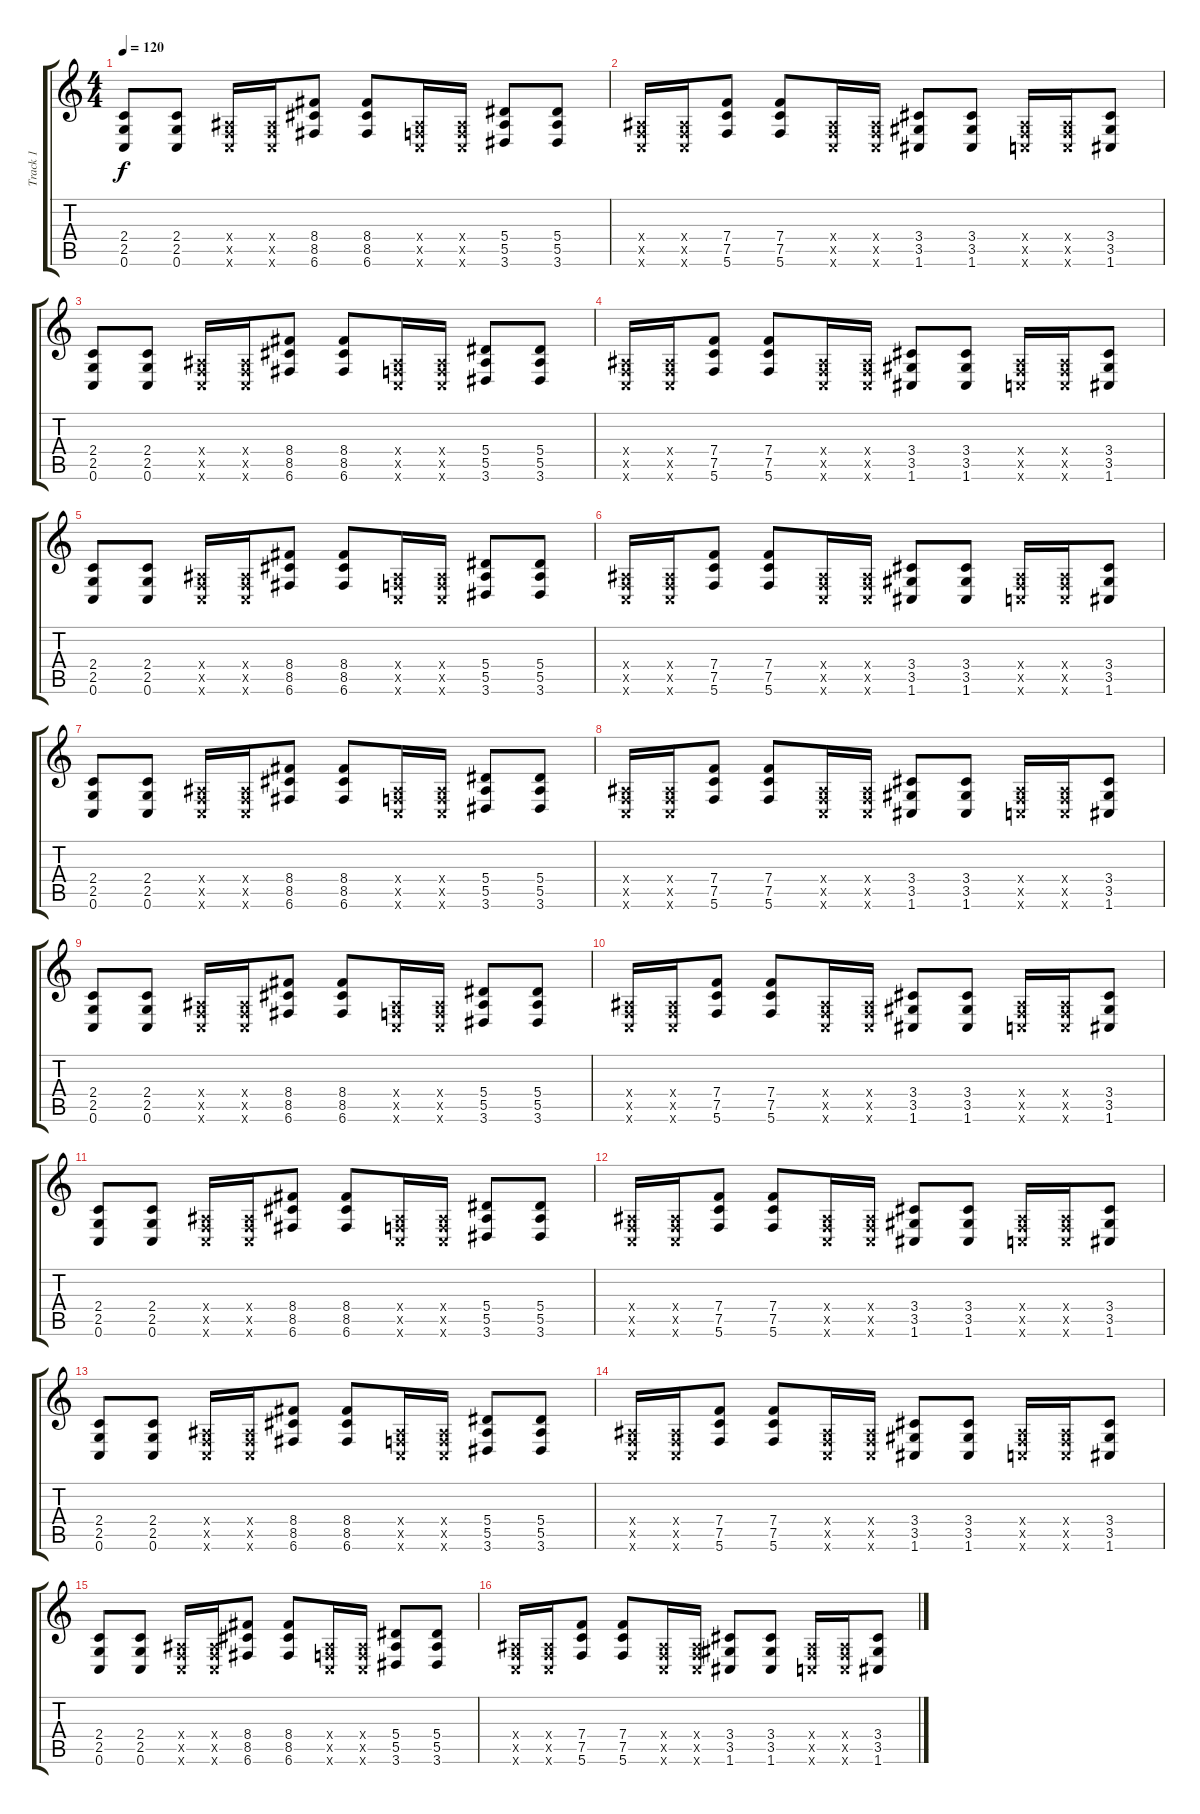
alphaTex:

\track ("Track 1" "Track 1") {instrument overdrivenguitar}
\staff {score tabs}
\tuning (C4 G3 Eb3 Bb2 F2 C2) {hide}
\ts (4 4)
\tempo 120
\clef g2
\ks c
(2.4 2.5 0.6).8{dy f volume 16 instrument overdrivenguitar} (2.4 2.5 0.6).8 (0.4{x} 0.5{x} 0.6{x}).16 (0.4{x} 0.5{x} 0.6{x}).16 (8.4 8.5 6.6).8 (8.4 8.5 6.6).8 (0.4{x} 0.5{x} 0.6{x}).16 (0.4{x} 0.5{x} 0.6{x}).16 (5.4 5.5 3.6).8 (5.4 5.5 3.6).8 |
(0.4{x} 0.5{x} 0.6{x}).16 (0.4{x} 0.5{x} 0.6{x}).16 (7.4 7.5 5.6).8 (7.4 7.5 5.6).8 (0.4{x} 0.5{x} 0.6{x}).16 (0.4{x} 0.5{x} 0.6{x}).16 (3.4 3.5 1.6).8 (3.4 3.5 1.6).8 (0.4{x} 0.5{x} 0.6{x}).16 (0.4{x} 0.5{x} 0.6{x}).16 (3.4 3.5 1.6).8 |
(2.4 2.5 0.6).8{volume 16 instrument overdrivenguitar} (2.4 2.5 0.6).8 (0.4{x} 0.5{x} 0.6{x}).16 (0.4{x} 0.5{x} 0.6{x}).16 (8.4 8.5 6.6).8 (8.4 8.5 6.6).8 (0.4{x} 0.5{x} 0.6{x}).16 (0.4{x} 0.5{x} 0.6{x}).16 (5.4 5.5 3.6).8 (5.4 5.5 3.6).8 |
(0.4{x} 0.5{x} 0.6{x}).16 (0.4{x} 0.5{x} 0.6{x}).16 (7.4 7.5 5.6).8 (7.4 7.5 5.6).8 (0.4{x} 0.5{x} 0.6{x}).16 (0.4{x} 0.5{x} 0.6{x}).16 (3.4 3.5 1.6).8 (3.4 3.5 1.6).8 (0.4{x} 0.5{x} 0.6{x}).16 (0.4{x} 0.5{x} 0.6{x}).16 (3.4 3.5 1.6).8 |
(2.4 2.5 0.6).8{volume 16 instrument overdrivenguitar} (2.4 2.5 0.6).8 (0.4{x} 0.5{x} 0.6{x}).16 (0.4{x} 0.5{x} 0.6{x}).16 (8.4 8.5 6.6).8 (8.4 8.5 6.6).8 (0.4{x} 0.5{x} 0.6{x}).16 (0.4{x} 0.5{x} 0.6{x}).16 (5.4 5.5 3.6).8 (5.4 5.5 3.6).8 |
(0.4{x} 0.5{x} 0.6{x}).16 (0.4{x} 0.5{x} 0.6{x}).16 (7.4 7.5 5.6).8 (7.4 7.5 5.6).8 (0.4{x} 0.5{x} 0.6{x}).16 (0.4{x} 0.5{x} 0.6{x}).16 (3.4 3.5 1.6).8 (3.4 3.5 1.6).8 (0.4{x} 0.5{x} 0.6{x}).16 (0.4{x} 0.5{x} 0.6{x}).16 (3.4 3.5 1.6).8 |
(2.4 2.5 0.6).8{volume 16 instrument overdrivenguitar} (2.4 2.5 0.6).8 (0.4{x} 0.5{x} 0.6{x}).16 (0.4{x} 0.5{x} 0.6{x}).16 (8.4 8.5 6.6).8 (8.4 8.5 6.6).8 (0.4{x} 0.5{x} 0.6{x}).16 (0.4{x} 0.5{x} 0.6{x}).16 (5.4 5.5 3.6).8 (5.4 5.5 3.6).8 |
(0.4{x} 0.5{x} 0.6{x}).16 (0.4{x} 0.5{x} 0.6{x}).16 (7.4 7.5 5.6).8 (7.4 7.5 5.6).8 (0.4{x} 0.5{x} 0.6{x}).16 (0.4{x} 0.5{x} 0.6{x}).16 (3.4 3.5 1.6).8 (3.4 3.5 1.6).8 (0.4{x} 0.5{x} 0.6{x}).16 (0.4{x} 0.5{x} 0.6{x}).16 (3.4 3.5 1.6).8 |
(2.4 2.5 0.6).8{volume 16 instrument overdrivenguitar} (2.4 2.5 0.6).8 (0.4{x} 0.5{x} 0.6{x}).16 (0.4{x} 0.5{x} 0.6{x}).16 (8.4 8.5 6.6).8 (8.4 8.5 6.6).8 (0.4{x} 0.5{x} 0.6{x}).16 (0.4{x} 0.5{x} 0.6{x}).16 (5.4 5.5 3.6).8 (5.4 5.5 3.6).8 |
(0.4{x} 0.5{x} 0.6{x}).16 (0.4{x} 0.5{x} 0.6{x}).16 (7.4 7.5 5.6).8 (7.4 7.5 5.6).8 (0.4{x} 0.5{x} 0.6{x}).16 (0.4{x} 0.5{x} 0.6{x}).16 (3.4 3.5 1.6).8 (3.4 3.5 1.6).8 (0.4{x} 0.5{x} 0.6{x}).16 (0.4{x} 0.5{x} 0.6{x}).16 (3.4 3.5 1.6).8 |
(2.4 2.5 0.6).8{volume 16 instrument overdrivenguitar} (2.4 2.5 0.6).8 (0.4{x} 0.5{x} 0.6{x}).16 (0.4{x} 0.5{x} 0.6{x}).16 (8.4 8.5 6.6).8 (8.4 8.5 6.6).8 (0.4{x} 0.5{x} 0.6{x}).16 (0.4{x} 0.5{x} 0.6{x}).16 (5.4 5.5 3.6).8 (5.4 5.5 3.6).8 |
(0.4{x} 0.5{x} 0.6{x}).16 (0.4{x} 0.5{x} 0.6{x}).16 (7.4 7.5 5.6).8 (7.4 7.5 5.6).8 (0.4{x} 0.5{x} 0.6{x}).16 (0.4{x} 0.5{x} 0.6{x}).16 (3.4 3.5 1.6).8 (3.4 3.5 1.6).8 (0.4{x} 0.5{x} 0.6{x}).16 (0.4{x} 0.5{x} 0.6{x}).16 (3.4 3.5 1.6).8 |
(2.4 2.5 0.6).8{volume 16 instrument overdrivenguitar} (2.4 2.5 0.6).8 (0.4{x} 0.5{x} 0.6{x}).16 (0.4{x} 0.5{x} 0.6{x}).16 (8.4 8.5 6.6).8 (8.4 8.5 6.6).8 (0.4{x} 0.5{x} 0.6{x}).16 (0.4{x} 0.5{x} 0.6{x}).16 (5.4 5.5 3.6).8 (5.4 5.5 3.6).8 |
(0.4{x} 0.5{x} 0.6{x}).16 (0.4{x} 0.5{x} 0.6{x}).16 (7.4 7.5 5.6).8 (7.4 7.5 5.6).8 (0.4{x} 0.5{x} 0.6{x}).16 (0.4{x} 0.5{x} 0.6{x}).16 (3.4 3.5 1.6).8 (3.4 3.5 1.6).8 (0.4{x} 0.5{x} 0.6{x}).16 (0.4{x} 0.5{x} 0.6{x}).16 (3.4 3.5 1.6).8 |
(2.4 2.5 0.6).8{volume 16 instrument overdrivenguitar} (2.4 2.5 0.6).8 (0.4{x} 0.5{x} 0.6{x}).16 (0.4{x} 0.5{x} 0.6{x}).16 (8.4 8.5 6.6).8 (8.4 8.5 6.6).8 (0.4{x} 0.5{x} 0.6{x}).16 (0.4{x} 0.5{x} 0.6{x}).16 (5.4 5.5 3.6).8 (5.4 5.5 3.6).8 |
(0.4{x} 0.5{x} 0.6{x}).16 (0.4{x} 0.5{x} 0.6{x}).16 (7.4 7.5 5.6).8 (7.4 7.5 5.6).8 (0.4{x} 0.5{x} 0.6{x}).16 (0.4{x} 0.5{x} 0.6{x}).16 (3.4 3.5 1.6).8 (3.4 3.5 1.6).8 (0.4{x} 0.5{x} 0.6{x}).16 (0.4{x} 0.5{x} 0.6{x}).16 (3.4 3.5 1.6).8
